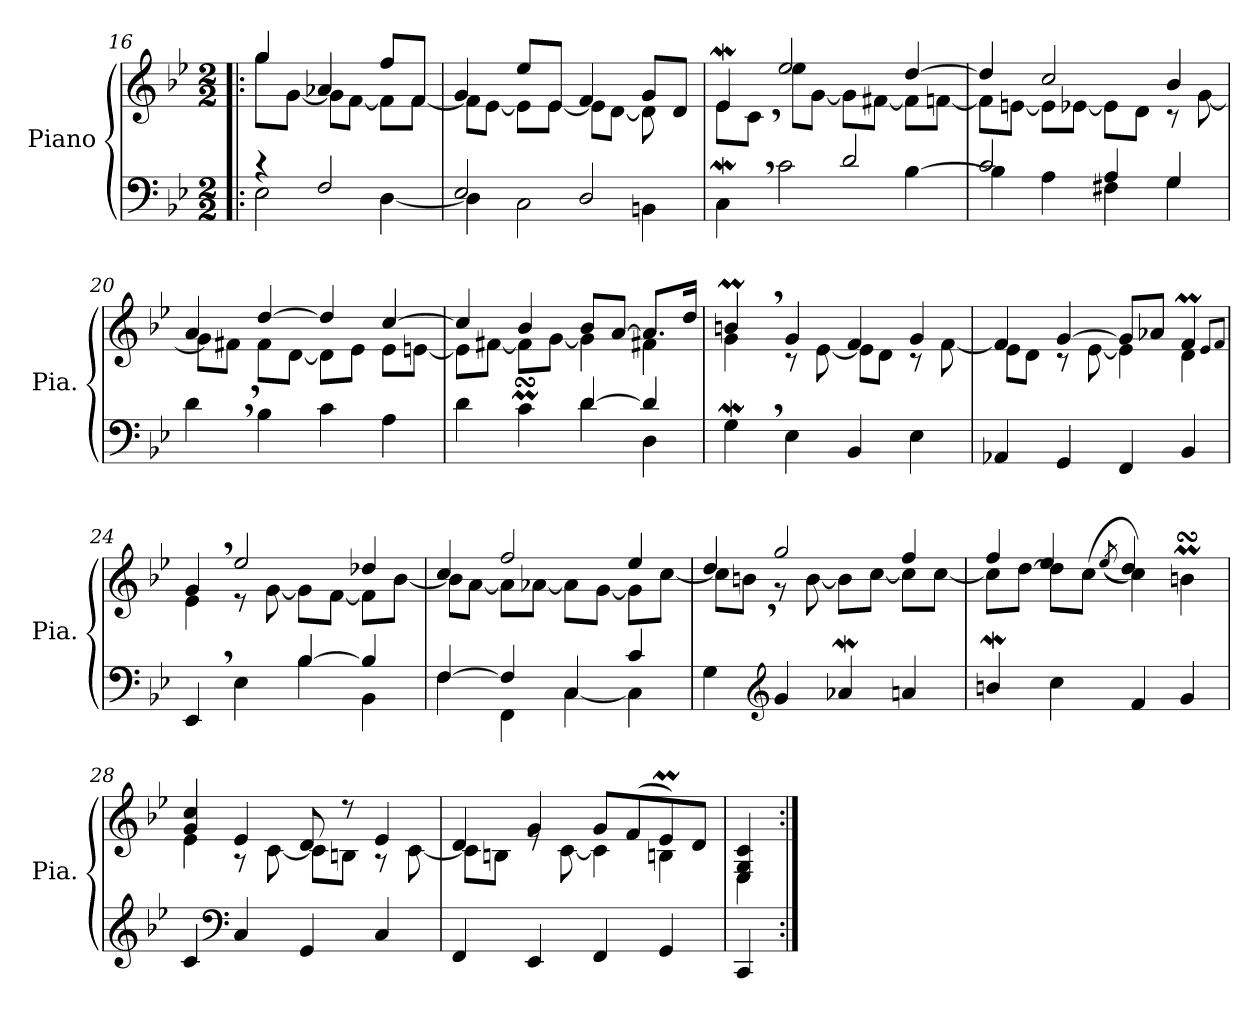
**kern	**kern
*part1	*part1
*staff2	*staff1
*I"Piano	*
*I'Pia.	*
*clefF4	*clefG2
*k[b-e-]	*k[b-e-]
*M2/2	*M2/2
=16!|:	=16!|:
*^	*^
4r	2E-\	4gg/	8gg\L
.	.	.	[8g\J
2F/	.	4a-X/	8g\L]
.	.	.	[8f\J
.	[4D\	8ff/L	8f\L]
.	.	8f/J	[8f\J
!!LO:LB:g=z	!!
=17	=17	=17	=17
*	*	*MM56	*
2E-/	4D\]	4g/	8f\L]
.	.	.	[8e-\J
.	2C\	8ee-/L	8e-\L]
.	.	8e-/J	[8e-\J
*	*	*MM60	*
2D/	.	4f/	8e-\L]
.	.	.	[8d\J
.	4BBn\	8g/L	8d\]
.	.	8d/J	8ryy
=18	=18	=18	=18
4CW,\	2ryy	4e-w/	8e-\L
.	.	.	8c,\J
*	*	*MM64	*
2c\	.	2ee-/	8ee-\L
.	.	.	[8g\J
.	2d/	.	8g\L]
.	.	.	[8f#X\J
[4B-\	.	[4dd/	8f#\L]
.	.	.	[8fn\J
=19	=19	=19	=19
2c/	4B-\]	4dd/]	8f\L]
.	.	.	[8en\J
.	(>4A\	2cc/	8e\L]
.	.	.	[8e-X\J
4A/	4F#X\	.	8e-\L]
.	.	.	8d\J
4G/	4G\	4b-/	8r
.	.	.	[8g\
*v	*v	*	*
!!LO:LB:g=z	!!
=20	=20	=20
4d,\	4a/	8g\L]
.	.	8f#X,\J
4B-\	[4dd/	8f#\L
.	.	[8d\J
4c\	4dd/]	8d\L]
.	.	8e-\J
4A\	[4cc/	8e-\L
.	.	[8en\J
=21	=21	=21
*^	*	*
4d\	2ryy	4cc/]	8e\L]
.	.	.	[8f#X\J
4cMsSSS\	.	4b-/	8f#\L]
.	.	.	[8g\J
[4d/	4d\	8b-/L	4g\])
.	.	[8a/J	.
4d/]	4D\	8.a/L]	4f#X\
.	.	16dd/Jk	.
=22	=22	=22	=22
4GW,\	16Gyy	4bnm,/	4g\
.	2...ryy	.	.
4E-\	.	4g/	8r
.	.	.	[8e-\
4BB-/	.	4f/	8e-\L]
.	.	.	8d\J
4E-\	.	4g/	8r
.	.	.	[8f\
*v	*v	*	*
=23	=23	=23
4AA-X/	4f/]	8e-\L
.	.	8d\J
4GG/	[4g/	8r
.	.	[8e-\
4FF/	8g/L]	4e-\]
.	8a-X/J	.
4BB-/	4fM/	4d\
.	8qe-/L	.
.	8qf/J	.
!!LO:LB:g=z	!!
=24	=24	=24
*^	*	*
4EE-,/	2ryy	4g,/	4e-\
4E-\	.	2ee-/	8r
.	.	.	[8g\
[4B-/	4B-\	.	8g\L]
.	.	.	[8f\J
4B-/]	4BB-\	4dd-X/	8f\L]
.	.	.	[8b-\J
=25	=25	=25	=25
[4F/	4F\	4cc/	8b-\L]
.	.	.	[8a\J
4F/]	4FF\	2ff/	8a\L]
.	.	.	[8a-X\J
4C/	[4C\	.	8a-\L]
.	.	.	[8g\J
4c/	4C\]	4ee-/	8g\L]
.	.	.	[8cc\J
*v	*v	*	*
=26	=26	=26
4G\	4dd/	8cc\L]
.	.	8bn,\J
*clefG2	*	*
*	*MM60	*
4g/	2gg/	8r
.	.	[8b\
4a-Xw/	.	8b\L]
.	.	[8cc\J
4an/	4ff/	8cc\L]
.	.	[8cc\J
!!LO:LB:g=z	!!
=27	=27	=27
4bnW/	8cc\L]	4ff/
.	[8dd\J	.
4cc\	8dd\L]	4ee-/
.	(<8cc\J	.
.	.	(>8qee-/
4f/	4cc\)	4dd/)
4g/	4bnmsSsS\	4ryy
=28	=28	=28
*	*MM54	*
4c/	4g/ 4cc/	4e-\
*clefF4	*	*
4C/	4e-/	8r
.	.	[8c\
4GG/	8d/	8c\L]
.	8r	8Bn\J
*	*MM52	*
4C/	4e-/	8r
.	.	[8c\
=29	=29	=29
4FF/	4d/	8c\L]
.	.	8Bn\J
*	*MM50	*
4EE-/	4g/	8re
.	.	[8c\
4FF/	8g/L	4c\]
.	(>8f/	.
4GG/	8e-M/)	4Bn\
.	8d/J	.
=30	=30	=30
4CC/	4E-/ 4G/ 4c/	4E-\
*	*v	*v
=:|!	=:|!
*-	*-
